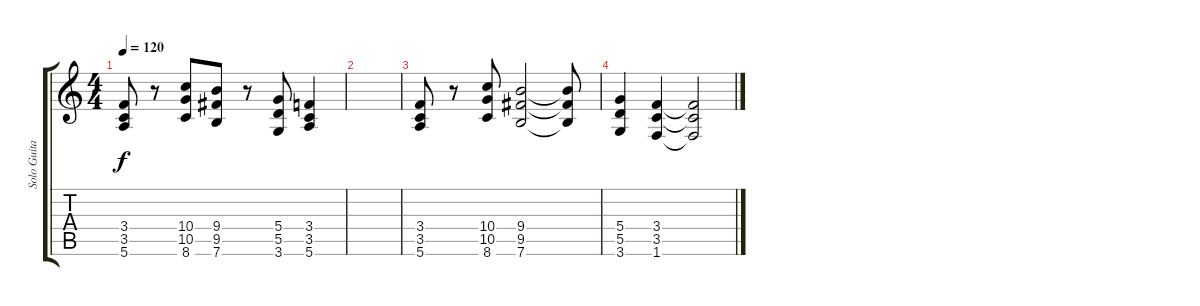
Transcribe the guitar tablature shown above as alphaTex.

\track ("Solo Guitar" "Solo Guita") {instrument electricguitarclean}
\staff {score tabs}
\tuning (E4 B3 G3 D3 A2 E2) {hide}
\ts (4 4)
\tempo 120
\clef g2
\ks c
(3.4 3.5 5.6).8{dy f} r.8 (10.4 10.5 8.6).8 (9.4 9.5 7.6).8 r.8 (5.4 5.5 3.6).8 (3.4 3.5 5.6).4 |
|
(3.4 3.5 5.6).8 r.8 (10.4 10.5 8.6).8 (9.4 9.5 7.6).2 (9.4{t} 9.5{t} 7.6{t}).8 |
(5.4 5.5 3.6).4 (3.4 3.5 1.6).4 (3.4{t} 3.5{t} 1.6{t}).2
